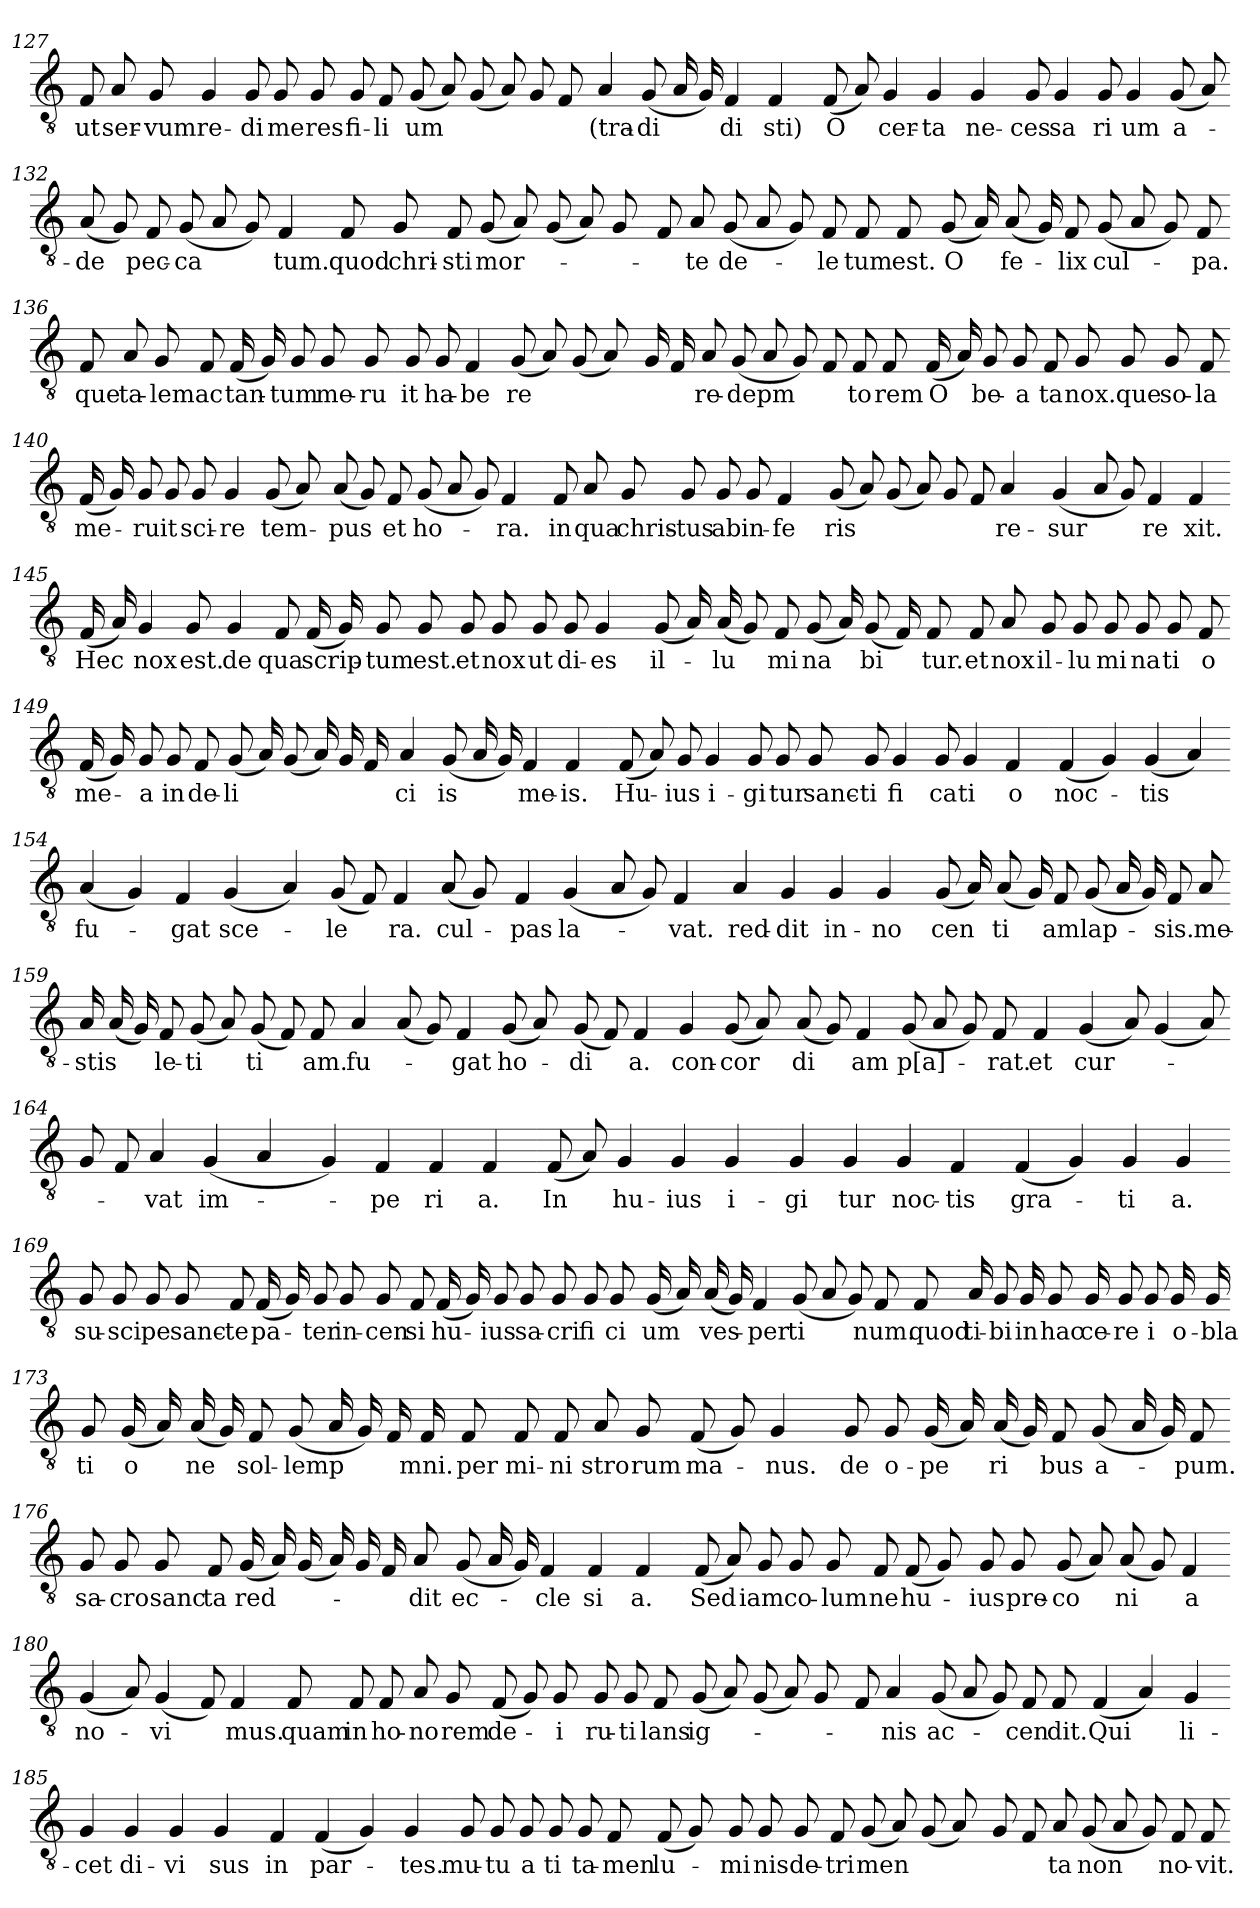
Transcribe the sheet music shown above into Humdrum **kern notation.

**kern	**text
*part1	*part1
*staff1	*staff1
*clefGv2	*
*k[]	*
=127	=127
8F	ut
8A	ser-
8G	-vum
4G	re-
8G	di
8G	me
8G	-res
=128-	=128-
8G	fi-
8F	li
(8G	-um
8A)	.
(8G	.
8A)	.
8G	.
8F	.
=129-	=129-
4A	(tra-
(8G	di
16A	.
16G)	.
4F	di
4F	-sti)
=130-	=130-
(8F	O
8A)	.
4G	cer-
4G	-ta
4G	ne-
=131-	=131-
8G	ces
4G	sa
8G	ri
4G	-um
(8G	a-
8A)	.
=132-	=132-
(8A	-de
8G)	.
8F	pec-
(8G	ca
8A	.
8G)	.
4F	-tum.
=133-	=133-
8F	quod
8G	chri-
8F	-sti
(8G	mor-
8A)	.
(8G	.
8A)	.
8G	.
=134-	=134-
8F	.
8A	-te
(8G	de-
8A	.
8G)	.
8F	le
8F	-tum
8F	est.
=135-	=135-
(8G	O
16A)	.
(8A	fe-
16G)	.
8F	-lix
(8G	cul-
8A	.
8G)	.
8F	-pa.
=136-	=136-
8F	que
8A	ta-
8G	-lem
8F	ac
(16F	tan-
16G)	.
8G	-tum
8G	me-
8G	ru
=137-	=137-
8G	-it
8G	ha-
4F	be
(8G	-re
8A)	.
(8G	.
8A)	.
=138-	=138-
16G	.
16F	.
8A	re-
(8G	depm
8A	.
8G)	.
8F	.
8F	to
8F	-rem
=139-	=139-
(16F	O
16A)	.
8G	be-
8G	a
8F	-ta
8G	nox.
8G	que
8G	so-
8F	-la
=140-	=140-
(16F	me-
16G)	.
8G	ru
8G	-it
8G	sci-
4G	-re
(8G	tem-
8A)	.
=141-	=141-
(8A	-pus
8G)	.
8F	et
(8G	ho-
8A	.
8G)	.
4F	-ra.
=142-	=142-
8F	in
8A	qua
8G	chris-
8G	-tus
8G	ab
8G	in-
4F	fe
=143-	=143-
(8G	-ris
8A)	.
(8G	.
8A)	.
8G	.
8F	.
4A	re-
=144-	=144-
(4G	sur
8A	.
8G)	.
4F	re
4F	-xit.
=145-	=145-
(16F	Hec
16A)	.
4G	nox
8G	est.
4G	de
8F	qua
(16F	scrip-
16G)	.
=146-	=146-
8G	-tum
8G	est.
8G	et
8G	nox
8G	ut
8G	di-
4G	-es
=147-	=147-
(8G	il-
16A)	.
(16A	lu
8G)	.
8F	mi
(8G	na
16A)	.
(8G	bi
16F)	.
8F	-tur.
=148-	=148-
8F	et
8A	nox
8G	il-
8G	lu
8G	mi
8G	na
8G	ti
8F	-o
=149-	=149-
(16F	me-
16G)	.
8G	-a
8G	in
8F	de-
(8G	li
16A)	.
(8G	.
16A)	.
16G	.
16F	.
=150-	=150-
4A	ci
(8G	-is
16A	.
16G)	.
4F	me-
4F	-is.
=151-	=151-
(8F	Hu-
8A)	.
8G	-ius
4G	i-
8G	gi
8G	-tur
8G	sanc-
=152-	=152-
8G	ti
4G	fi
8G	ca
4G	ti
4F	-o
=153-	=153-
(4F	noc-
4G)	.
(4G	-tis
4A)	.
=154-	=154-
(4A	fu-
4G)	.
4F	-gat
(4G	sce-
=155-	=155-
4A)	.
(8G	le
8F)	.
4F	-ra.
(8A	cul-
8G)	.
=156-	=156-
4F	-pas
(4G	la-
8A	.
8G)	.
4F	-vat.
=157-	=157-
4A	red-
4G	-dit
4G	in-
4G	no
=158-	=158-
(8G	cen
16A)	.
(8A	ti
16G)	.
8F	-am
(8G	lap-
16A	.
16G)	.
8F	-sis.
8A	me-
=159-	=159-
16A	-stis
(16A	.
16G)	.
8F	le-
(8G	ti
8A)	.
(8G	ti
8F)	.
8F	-am.
=160-	=160-
4A	fu-
(8A	.
8G)	.
4F	-gat
(8G	ho-
8A)	.
=161-	=161-
(8G	di
8F)	.
4F	-a.
4G	con-
(8G	cor
8A)	.
=162-	=162-
(8A	di
8G)	.
4F	-am
(8G	p[a]-
8A	.
8G)	.
8F	-rat.
=163-	=163-
4F	et
(4G	cur-
8A)	.
(4G	.
8A)	.
=164-	=164-
8G	.
8F	.
4A	-vat
(4G	im-
4A	.
=165-	=165-
4G)	.
4F	pe
4F	ri
4F	-a.
=166-	=166-
(8F	In
8A)	.
4G	hu-
4G	-ius
4G	i-
=167-	=167-
4G	gi
4G	-tur
4G	noc-
4F	-tis
=168-	=168-
(4F	gra-
4G)	.
4G	ti
4G	-a.
=169-	=169-
8G	su-
8G	sci
8G	-pe
8G	sanc-
8F	-te
(16F	pa-
16G)	.
8G	-ter
8G	in-
=170-	=170-
8G	cen
8F	-si
(16F	hu-
16G)	.
8G	-ius
8G	sa-
8G	cri
8G	fi
8G	ci
=171-	=171-
(16G	-um
16A)	.
(16A	ves-
16G)	.
4F	per
(8G	ti
8A	.
8G)	.
8F	-num.
=172-	=172-
8F	quod
16A	ti-
8G	-bi
16G	in
8G	hac
16G	ce-
8G	re
8G	-i
16G	o-
16G	bla
=173-	=173-
8G	ti
(16G	o
16A)	.
(16A	-ne
16G)	.
8F	sol-
(8G	lemp
16A	.
16G)	.
16F	.
16F	-mni.
8F	per
=174-	=174-
8F	mi-
8F	ni
8A	stro
8G	-rum
(8F	ma-
8G)	.
4G	-nus.
=175-	=175-
8G	de
8G	o-
(16G	pe
16A)	.
(16A	ri
16G)	.
8F	-bus
(8G	a-
16A	.
16G)	.
8F	-pum.
=176-	=176-
8G	sa-
8G	cro
8G	sanc
8F	-ta
(16G	red-
16A)	.
(16G	.
16A)	.
16G	.
16F	.
8A	-dit
=177-	=177-
(8G	ec-
16A	.
16G)	.
4F	cle
4F	si
4F	-a.
=178-	=178-
(8F	Sed
8A)	.
8G	iam
8G	co-
8G	lum
8F	-ne
(8F	hu-
8G)	.
=179-	=179-
8G	-ius
8G	pre-
(8G	co
8A)	.
(8A	ni
8G)	.
4F	-a
=180-	=180-
(4G	no-
8A)	.
(4G	vi
8F)	.
4F	-mus.
=181-	=181-
8F	quam
8F	in
8F	ho-
8A	no
8G	-rem
(8F	de-
8G)	.
8G	-i
=182-	=182-
8G	ru-
8G	ti
8F	-lans
(8G	ig-
8A)	.
(8G	.
8A)	.
8G	.
=183-	=183-
8F	.
4A	-nis
(8G	ac-
8A	.
8G)	.
8F	cen
8F	-dit.
=184-	=184-
(4F	Qui
4A)	.
4G	li-
=185-	=185-
4G	-cet
4G	di-
4G	vi
4G	-sus
=186-	=186-
4F	in
(4F	par-
4G)	.
4G	-tes.
=187-	=187-
8G	mu-
8G	tu
8G	a
8G	-ti
8G	ta-
8F	-men
(8F	lu-
8G)	.
=188-	=188-
8G	mi
8G	-nis
8G	de-
8F	tri
(8G	men
8A)	.
(8G	.
8A)	.
=189-	=189-
8G	.
8F	.
8A	-ta
(8G	non
8A	.
8G)	.
8F	no-
8F	-vit.
=-	=-
*-	*-
